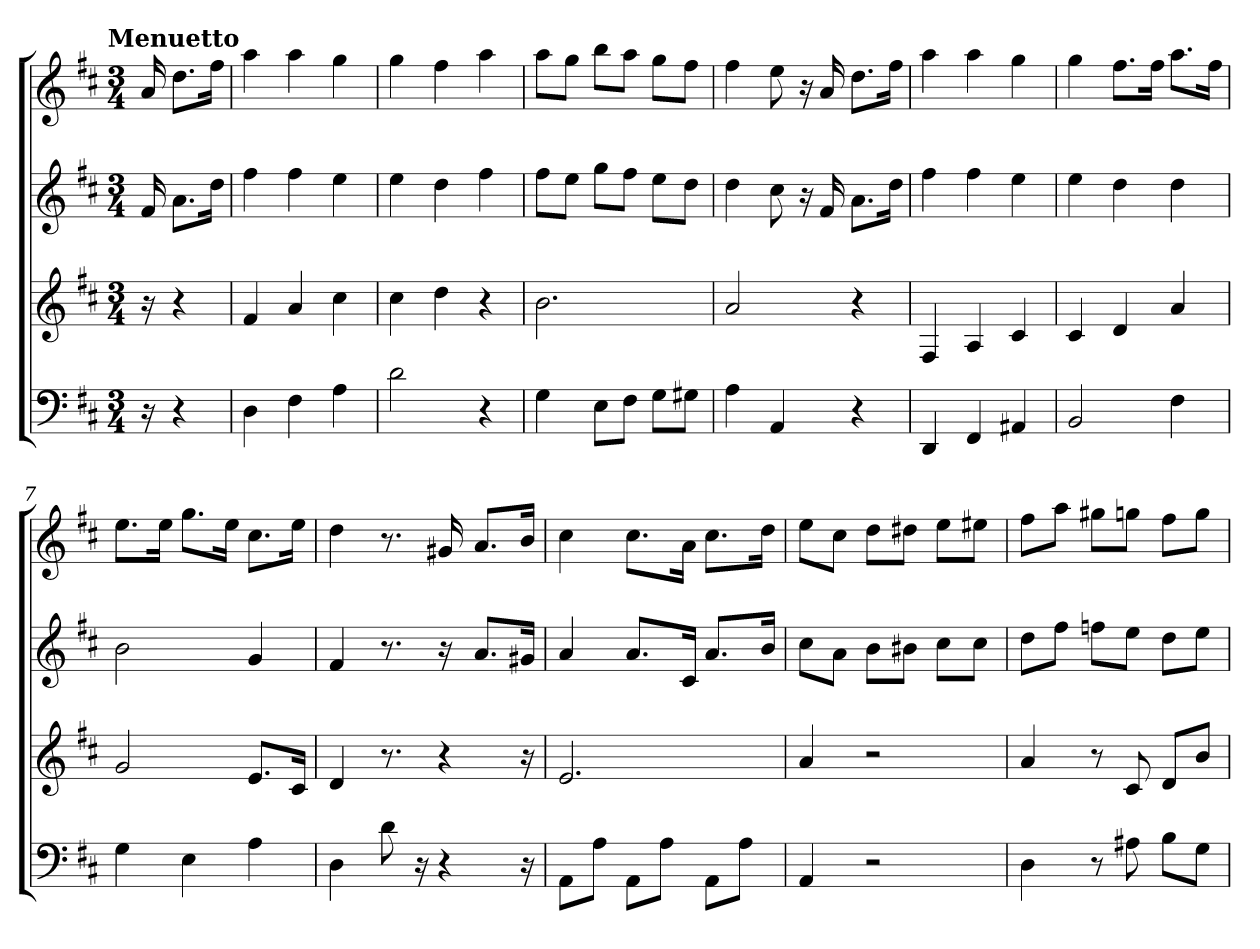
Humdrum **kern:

**kern	**kern	**kern	**kern
*part4	*part3	*part2	*part1
*staff4	*staff3	*staff2	*staff1
*k[f#c#]	*k[f#c#]	*k[f#c#]	*k[f#c#]
*D:	*D:	*D:	*D:
!!LO:TX:omd:t=Menuetto
*M3/4	*M3/4	*M3/4	*M3/4
=	=	=	=
16r	16r	16f#	16a
4r	4r	8.aL	8.ddL
.	.	16ddJk	16ff#Jk
=1	=1	=1	=1
4D	4f#	4ff#	4aa
4F#	4a	4ff#	4aa
4A	4cc#	4ee	4gg
=2	=2	=2	=2
2d	4cc#	4ee	4gg
.	4dd	4dd	4ff#
4r	4r	4ff#	4aa
=3	=3	=3	=3
4G	2.b	8ff#L	8aaL
.	.	8eeJ	8ggJ
8EL	.	8ggL	8bbL
8F#J	.	8ff#J	8aaJ
8GL	.	8eeL	8ggL
8G#XJ	.	8ddJ	8ff#J
=4	=4	=4	=4
4A	2a	4dd	4ff#
4AA	.	8cc#	8ee
.	.	16r	16r
.	.	16f#	16a
4r	4r	8.aL	8.ddL
.	.	16ddJk	16ff#Jk
=5	=5	=5	=5
4DD	4F#	4ff#	4aa
4FF#	4A	4ff#	4aa
4AA#X	4c#	4ee	4gg
=6	=6	=6	=6
2BB	4c#	4ee	4gg
.	4d	4dd	8.ff#L
.	.	.	16ff#Jk
4F#	4a	4dd	8.aaL
.	.	.	16ff#Jk
=7	=7	=7	=7
4G	2g	2b	8.eeL
.	.	.	16eeJk
4E	.	.	8.ggL
.	.	.	16eeJk
4A	8.eL	4g	8.cc#L
.	16c#Jk	.	16eeJk
=8	=8	=8	=8
4D	4d	4f#	4dd
8d	8.r	8.r	8.r
16r	.	.	.
4r	4r	16r	16g#X
.	.	8.aL	8.aL
16r	16r	16g#XJk	16bJk
=9	=9	=9	=9
8AAL	2.e	4a	4cc#
8AJ	.	.	.
8AAL	.	8.aL	8.cc#L
8AJ	.	.	.
.	.	16c#Jk	16aJk
8AAL	.	8.aL	8.cc#L
8AJ	.	.	.
.	.	16bJk	16ddJk
=10	=10	=10	=10
4AA	4a	8cc#L	8eeL
.	.	8aJ	8cc#J
2r	2r	8bL	8ddL
.	.	8b#XJ	8dd#XJ
.	.	8cc#L	8eeL
.	.	8cc#J	8ee#XJ
=11	=11	=11	=11
4D	4a	8ddL	8ff#L
.	.	8ff#J	8aaJ
8r	8r	8ffnL	8gg#XL
8A#X	8c#	8eeJ	8ggnJ
8BL	8dL	8ddL	8ff#L
8GJ	8bJ	8eeJ	8ggJ
=	=	=	=
*-	*-	*-	*-
